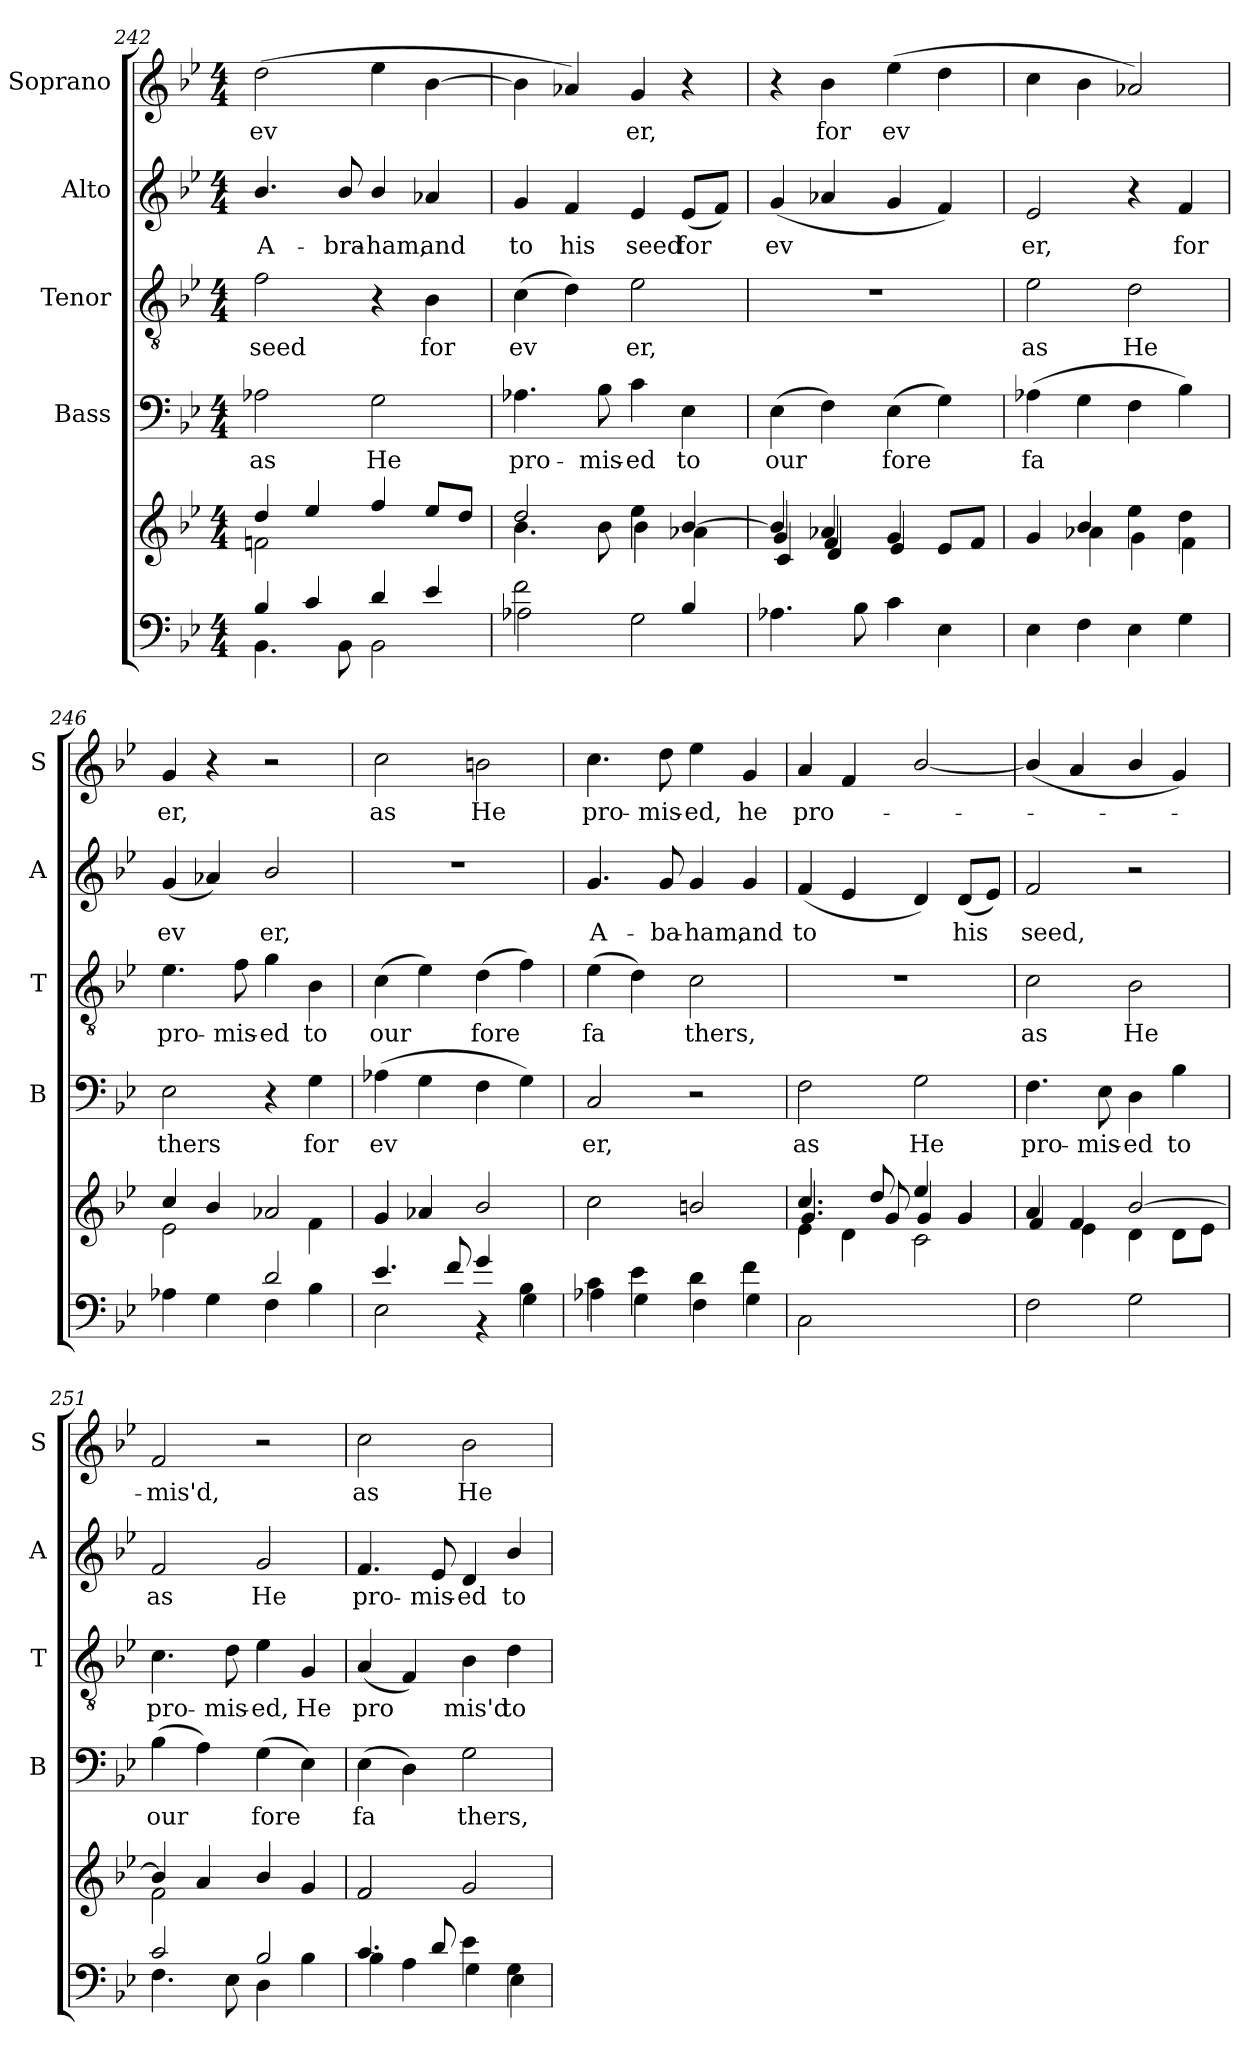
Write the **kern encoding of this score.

**kern	**kern	**kern	**text	**kern	**text	**kern	**text	**kern	**text
*part6	*part5	*part4	*part4	*part3	*part3	*part2	*part2	*part1	*part1
*staff6	*staff5	*staff4	*staff4	*staff3	*staff3	*staff2	*staff2	*staff1	*staff1
*	*	*I"Bass	*	*I"Tenor	*	*I"Alto	*	*I"Soprano	*
*	*	*I'B	*	*I'T	*	*I'A	*	*I'S	*
*clefF4	*clefG2	*clefF4	*	*clefGv2	*	*clefG2	*	*clefG2	*
*k[b-e-]	*k[b-e-]	*k[b-e-]	*	*k[b-e-]	*	*k[b-e-]	*	*k[b-e-]	*
*B-:	*B-:	*B-:	*	*B-:	*	*B-:	*	*B-:	*
*M4/4	*M4/4	*M4/4	*	*M4/4	*	*M4/4	*	*M4/4	*
=242	=242	=242	=242	=242	=242	=242	=242	=242	=242
*^	*^	*	*	*	*	*	*	*	*
!	!	!	!	!	!LO:LY:b	!	!LO:LY:b	!	!LO:LY:b	!	!LO:LY:b
4B-/	4.BB-\	4dd/	2fn\	2A-X\	as	2f\	seed	4.b-/	A-	(>2dd\	ev­
4c/	.	4ee-/	.	.	.	.	.	.	.	.	.
!	!	!	!	!	!	!	!	!	!LO:LY:b	!	!
.	8BB-\	.	.	.	.	.	.	8b-/	-bra-	.	.
!	!	!	!	!	!LO:LY:b	!	!	!	!LO:LY:b	!	!
4d/	2BB-\	4ff/	2ryy	2G\	He	4r	.	4b-/	-ham,	4ee-\	.
!	!	!	!	!	!	!	!LO:LY:b	!	!LO:LY:b	!	!
4e-/	.	8ee-/L	.	.	.	4B-\	for	4a-X/	and	[4b-\	.
.	.	8dd/J	.	.	.	.	.	.	.	.	.
=243	=243	=243	=243	=243	=243	=243	=243	=243	=243	=243	=243
!	!	!	!	!	!LO:LY:b	!	!LO:LY:b	!	!LO:LY:b	!	!
2f\	2A-X\	2dd/	4.b-\	4.A-X\	pro-	(>4c\	ev­	4g/	to	4b-\]	.
!	!	!	!	!	!	!	!	!	!LO:LY:b	!	!
.	.	.	.	.	.	4d\)	.	4f/	his	4a-X/)	.
!	!	!	!	!	!LO:LY:b	!	!	!	!	!	!
.	.	.	8b-\	8B-\	-mis-	.	.	.	.	.	.
!	!	!	!	!	!LO:LY:b	!	!LO:LY:b	!	!LO:LY:b	!	!LO:LY:b
4ryy	2G\	4ee-\	4b-\	4c\	-ed	2e-\	er,	4e-/	seed	4g/	er,
!	!	!	!	!	!LO:LY:b	!	!	!	!LO:LY:b	!	!
4B-/	.	[>4b-/	4a-X\	4E-\	to	.	.	(<8e-/L	for	4r	.
.	.	.	.	.	.	.	.	8f/J)	.	.	.
*v	*v	*	*	*	*	*	*	*	*	*	*
!!LO:LB:g=z
=244	=244	=244	=244	=244	=244	=244	=244	=244	=244	=244
*	*	*^	*	*	*	*	*	*	*	*
!	!	!	!	!	!LO:LY:b	!	!	!	!LO:LY:b	!	!
4.A-X\	4b-/]	4g/	4c/	(>4E-\	our	1r	.	(<4g/	ev­	4r	.
!	!	!	!	!	!	!	!	!	!	!	!LO:LY:b
.	4a-X/	4f/	4d/	4F\)	.	.	.	4a-X/	.	4b-\	for
8B-\	.	.	.	.	.	.	.	.	.	.	.
!	!	!	!	!	!LO:LY:b	!	!	!	!	!	!LO:LY:b
4c\	4g/	4e-/	2ryy	(>4E-\	fore­	.	.	4g/	.	(>4ee-\	ev­
4E-\	4ryy	8e-/L	.	4G\)	.	.	.	4f/)	.	4dd\	.
.	.	8f/J	.	.	.	.	.	.	.	.	.
*	*	*v	*v	*	*	*	*	*	*	*	*
=245	=245	=245	=245	=245	=245	=245	=245	=245	=245	=245
*^	*	*	*	*	*	*	*	*	*	*
!	!	!	!	!	!LO:LY:b	!	!LO:LY:b	!	!LO:LY:b	!	!
1ryy	4E-\	4ryy	4g/	(>4A-X\	fa­	2e-\	as	2e-/	er,	4cc\	.
.	4F\	4b-/	4a-X\	4G\	.	.	.	.	.	4b-\	.
!	!	!	!	!	!	!	!LO:LY:b	!	!	!	!
.	4E-\	4ee-\	4g\	4F\	.	2d\	He	4r	.	2a-X/)	.
!	!	!	!	!	!	!	!	!	!LO:LY:b	!	!
.	4G\	4dd\	4f\	4B-\)	.	.	.	4f/	for	.	.
=246	=246	=246	=246	=246	=246	=246	=246	=246	=246	=246	=246
!	!	!	!	!	!LO:LY:b	!	!LO:LY:b	!	!LO:LY:b	!	!LO:LY:b
2ryy	4A-X\	4cc/	2e-\	2E-\	thers	4.e-\	pro-	(<4g/	ev­	4g/	er,
.	4G\	4b-/	.	.	.	.	.	4a-X/)	.	4r	.
!	!	!	!	!	!	!	!LO:LY:b	!	!	!	!
.	.	.	.	.	.	8f\	-mis-	.	.	.	.
!	!	!	!	!	!	!	!LO:LY:b	!	!LO:LY:b	!	!
2d/	4F\	2a-X/	4ryy	4r	.	4g\	-ed	2b-/	er,	2r	.
!	!	!	!	!	!LO:LY:b	!	!LO:LY:b	!	!	!	!
.	4B-\	.	4f\	4G\	for	4B-\	to	.	.	.	.
=247	=247	=247	=247	=247	=247	=247	=247	=247	=247	=247	=247
!	!	!	!	!	!LO:LY:b	!	!LO:LY:b	!	!	!	!LO:LY:b
4.e-/	2E-\	4g/	4g/	(>4A-X\	ev­	(>4c\	our	1r	.	2cc\	as
.	.	4ryy	4a-X/	4G\	.	4e-\)	.	.	.	.	.
8f/	.	.	.	.	.	.	.	.	.	.	.
!	!	!	!	!	!	!	!LO:LY:b	!	!	!	!LO:LY:b
4g/	4r	2ryy	2b-/	4F\	.	(>4d\	fore­	.	.	2bn\	He
4B-\	4G\	.	.	4G\)	.	4f\)	.	.	.	.	.
=248	=248	=248	=248	=248	=248	=248	=248	=248	=248	=248	=248
!	!	!	!	!	!LO:LY:b	!	!LO:LY:b	!	!LO:LY:b	!	!LO:LY:b
4c\	4A-X\	2cc\	1ryy	2C/	er,	(>4e-\	fa­	4.g/	A-	4.cc\	pro-
4e-\	4G\	.	.	.	.	4d\)	.	.	.	.	.
!	!	!	!	!	!	!	!	!	!LO:LY:b	!	!LO:LY:b
.	.	.	.	.	.	.	.	8g/	-ba-	8dd\	-mis-
!	!	!	!	!	!	!	!LO:LY:b	!	!LO:LY:b	!	!LO:LY:b
4d\	4F\	2bn/	.	2r	.	2c\	thers,	4g/	-ham,	4ee-\	-ed,
!	!	!	!	!	!	!	!	!	!LO:LY:b	!	!LO:LY:b
4f\	4G\	.	.	.	.	.	.	4g/	and	4g/	he
=249	=249	=249	=249	=249	=249	=249	=249	=249	=249	=249	=249
*	*	*	*^	*	*	*	*	*	*	*	*
!	!	!	!	!	!	!LO:LY:b	!	!	!	!LO:LY:b	!	!LO:LY:b
*v	*v	*	*	*	*	*	*	*	*	*	*	*
2C\	4.cc/	4.g/	4e-\	2F\	as	1r	.	(<4f/	to	4a/	pro-
.	.	.	4d\	.	.	.	.	4e-/	.	4f/	.
.	8dd/	8g/	.	.	.	.	.	.	.	.	.
!	!	!	!	!	!LO:LY:b	!	!	!	!	!	!
2ryy	4ee-/	4g/	2c\	2G\	He	.	.	4d/)	.	[2b-/	.
!	!	!	!	!	!	!	!	!	!LO:LY:b	!	!
.	4g/	4g/	.	.	.	.	.	(<8d/L	his	.	.
.	.	.	.	.	.	.	.	8e-/J)	.	.	.
*	*	*v	*v	*	*	*	*	*	*	*	*
!!LO:PB:g=z
=250	=250	=250	=250	=250	=250	=250	=250	=250	=250	=250
*^	*	*	*	*	*	*	*	*	*	*
!	!	!	!	!	!LO:LY:b	!	!LO:LY:b	!	!LO:LY:b	!	!
1ryy	2F\	4a/	4f/	4.F\	pro-	2c\	as	2f/	seed,	(<4b-/]	.
.	.	4f/	4e-\	.	.	.	.	.	.	4a/	.
!	!	!	!	!	!LO:LY:b	!	!	!	!	!	!
.	.	.	.	8E-\	-mis-	.	.	.	.	.	.
!	!	!	!	!	!LO:LY:b	!	!LO:LY:b	!	!	!	!
.	2G\	[>2b-/	4d\	4D\	-ed	2B-\	He	2r	.	4b-/	.
!	!	!	!	!	!LO:LY:b	!	!	!	!	!	!
.	.	.	8d\L	4B-\	to	.	.	.	.	4g/)	.
.	.	.	8e-\J	.	.	.	.	.	.	.	.
=251	=251	=251	=251	=251	=251	=251	=251	=251	=251	=251	=251
!	!	!	!	!	!LO:LY:b	!	!LO:LY:b	!	!LO:LY:b	!	!LO:LY:b
2c/	4.F\	4b-/]	2f\	(>4B-\	our	4.c\	pro-	2f/	as	2f/	-mis'd,
.	.	4a/	.	4A\)	.	.	.	.	.	.	.
!	!	!	!	!	!	!	!LO:LY:b	!	!	!	!
.	8E-\	.	.	.	.	8d\	-mis-	.	.	.	.
!	!	!	!	!	!LO:LY:b	!	!LO:LY:b	!	!LO:LY:b	!	!
2B-/	4D\	4b-/	2ryy	(>4G\	fore­	4e-\	-ed,	2g/	He	2r	.
!	!	!	!	!	!	!	!LO:LY:b	!	!	!	!
.	4B-\	4g/	.	4E-\)	.	4G/	He	.	.	.	.
=252	=252	=252	=252	=252	=252	=252	=252	=252	=252	=252	=252
!	!	!	!	!	!LO:LY:b	!	!LO:LY:b	!	!LO:LY:b	!	!LO:LY:b
4.c/	4B-\	2f/	2f/	(>4E-\	fa­	(<4A/	pro­	4.f/	pro-	2cc\	as
.	4A\	.	.	4D\)	.	4F/)	.	.	.	.	.
!	!	!	!	!	!	!	!	!	!LO:LY:b	!	!
8d/	.	.	.	.	.	.	.	8e-/	-mis-	.	.
!	!	!	!	!	!LO:LY:b	!	!LO:LY:b	!	!LO:LY:b	!	!LO:LY:b
4e-\	4G\	2ryy	2g/	2G\	thers,	4B-\	mis'd	4d/	-ed	2b-\	He
!	!	!	!	!	!	!	!LO:LY:b	!	!LO:LY:b	!	!
4G\	4E-\	.	.	.	.	4d\	to	4b-/	to	.	.
*v	*v	*	*	*	*	*	*	*	*	*	*
*	*v	*v	*	*	*	*	*	*	*	*
=	=	=	=	=	=	=	=	=	=
*-	*-	*-	*-	*-	*-	*-	*-	*-	*-
